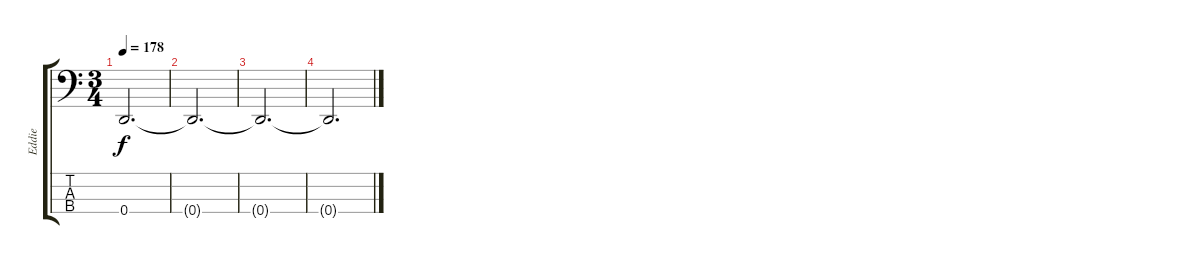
\track ("Eddie" "Eddie") {instrument electricbassfinger}
\staff {score tabs}
\tuning (F2 C2 G1 D1) {hide}
\ts (3 4)
\tempo 178
\clef f4
\ks c
0.4{t}.2{d dy f} |
0.4{t}.2{d} |
0.4{t}.2{d} |
0.4{t}.2{d}
